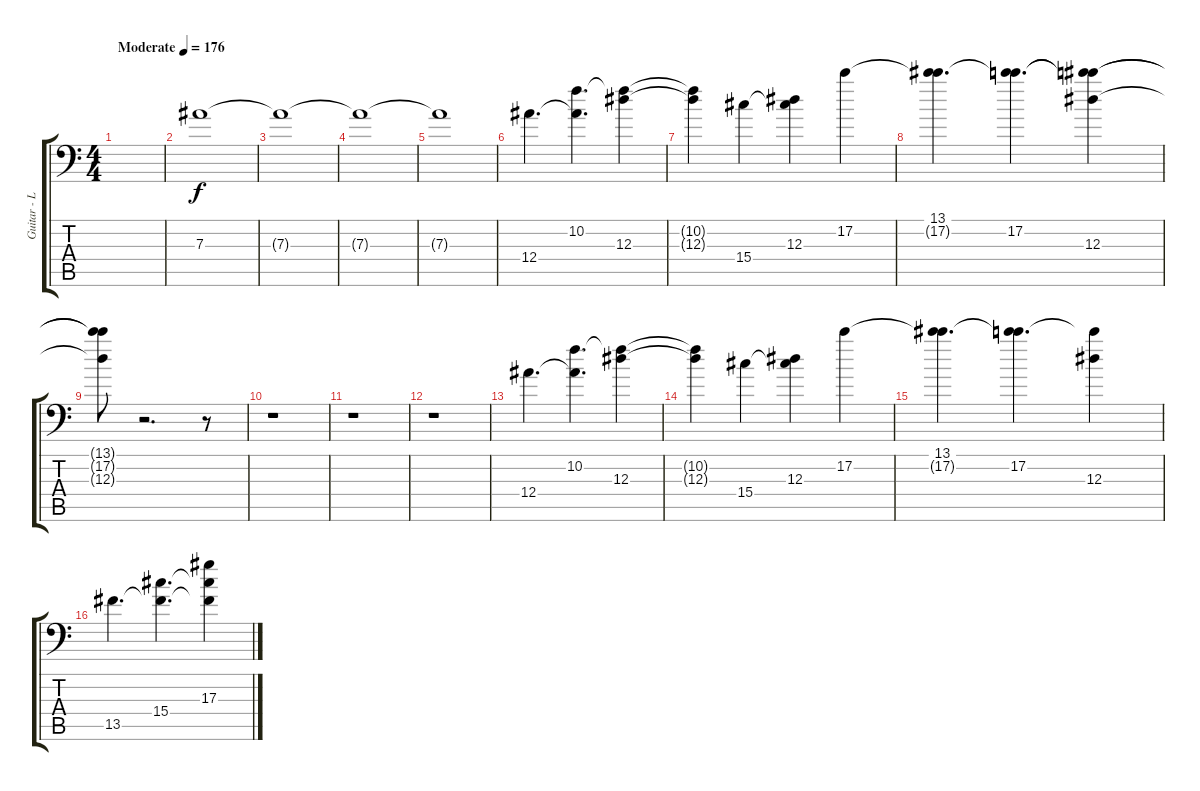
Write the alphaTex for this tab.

\track ("Guitar - Lead" "Guitar - L") {instrument distortionguitar}
\staff {score tabs}
\tuning (C4 G3 Eb3 Bb2 F2 Bb1) {hide}
\ts (4 4)
\tempo (176 "Moderate")
\clef f4
\ks c
|
7.3.1 |
7.3{t}.1 |
7.3{t}.1 |
7.3{t}.1 |
12.4.4{d} (10.2 12.4{t}).4{d} (10.2{t} 12.3).4 |
(10.2{t} 12.3{t}).4 15.4.4 (12.3 15.4{t}).4 17.2.4 |
(13.1 17.2{t}).4{d} (13.1{t} 17.2).4{d} (13.1{t} 17.2{t} 12.3).4 |
(13.1{t} 17.2{t} 12.3{t}).8 r.2{d} r.8 |
r.1 |
r.1 |
r.1 |
12.4.4{d dy f} (10.2 12.4{t}).4{d} (10.2{t} 12.3).4 |
(10.2{t} 12.3{t}).4 15.4.4 (12.3 15.4{t}).4 17.2.4 |
(13.1 17.2{t}).4{d} (13.1{t} 17.2).4{d} (17.2{t} 12.3).4 |
13.5.4{d} (15.4 13.5{t}).4{d} (17.3 15.4{t} 13.5{t}).4
